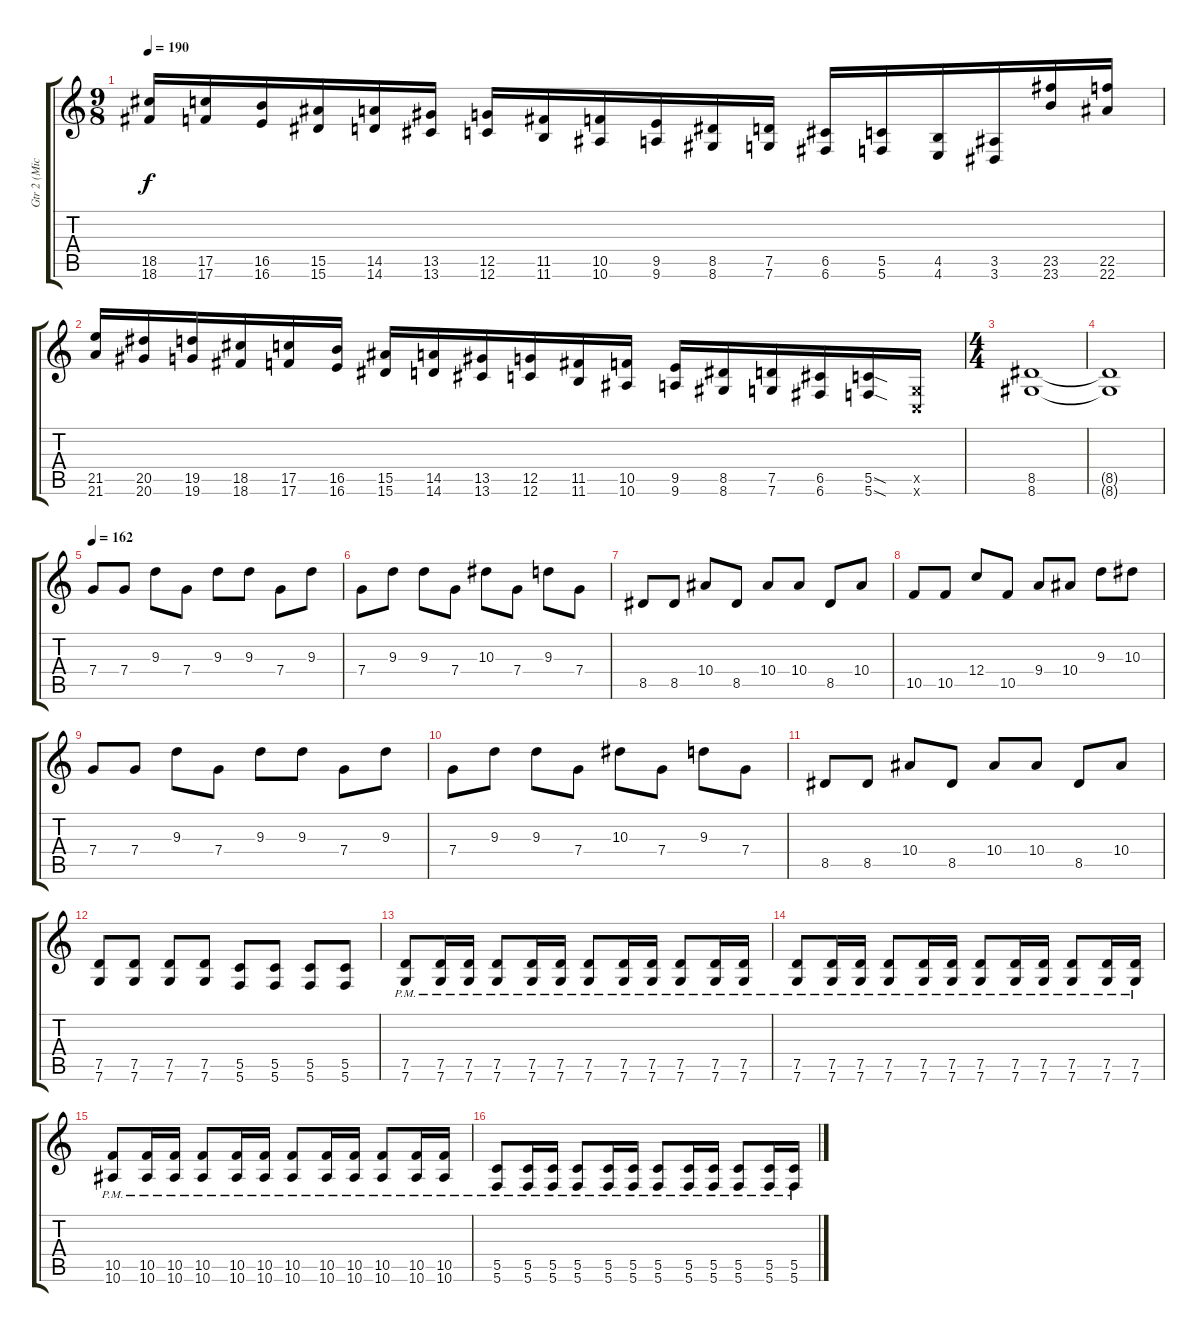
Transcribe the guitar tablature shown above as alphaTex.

\track ("Gtr 2 (Michael Padget)" "Gtr 2 (Mic") {instrument distortionguitar}
\staff {score tabs}
\tuning (D4 A3 F3 C3 G2 C2) {hide}
\ts (9 8)
\tempo 190
\clef g2
\ks c
(18.5 18.6).16{dy f instrument guitarfretnoise} (17.5 17.6).16 (16.5 16.6).16 (15.5 15.6).16 (14.5 14.6).16 (13.5 13.6).16 (12.5 12.6).16 (11.5 11.6).16 (10.5 10.6).16 (9.5 9.6).16 (8.5 8.6).16 (7.5 7.6).16 (6.5 6.6).16 (5.5 5.6).16 (4.5 4.6).16 (3.5 3.6).16 (23.5 23.6).16 (22.5 22.6).16 |
(21.5 21.6).16 (20.5 20.6).16 (19.5 19.6).16 (18.5 18.6).16 (17.5 17.6).16 (16.5 16.6).16 (15.5 15.6).16 (14.5 14.6).16 (13.5 13.6).16 (12.5 12.6).16 (11.5 11.6).16 (10.5 10.6).16 (9.5 9.6).16 (8.5 8.6).16 (7.5 7.6).16 (6.5 6.6).16 (5.5{sod} 5.6{sod}).16 (0.5{x} 0.6{x}).16 |
\ts (4 4)
(8.5 8.6).1{instrument distortionguitar} |
(8.5{t} 8.6{t}).1 |
\tempo 162
7.4.8{instrument acousticguitarsteel} 7.4.8 9.3.8 7.4.8 9.3.8 9.3.8 7.4.8 9.3.8 |
7.4.8 9.3.8 9.3.8 7.4.8 10.3.8 7.4.8 9.3.8 7.4.8 |
8.5.8 8.5.8 10.4.8 8.5.8 10.4.8 10.4.8 8.5.8 10.4.8 |
10.5.8 10.5.8 12.4.8 10.5.8 9.4.8 10.4.8 9.3.8 10.3.8 |
7.4.8 7.4.8 9.3.8 7.4.8 9.3.8 9.3.8 7.4.8 9.3.8 |
7.4.8 9.3.8 9.3.8 7.4.8 10.3.8 7.4.8 9.3.8 7.4.8 |
8.5.8 8.5.8 10.4.8 8.5.8 10.4.8 10.4.8 8.5.8 10.4.8 |
(7.5 7.6).8{instrument distortionguitar} (7.5 7.6).8 (7.5 7.6).8 (7.5 7.6).8 (5.5 5.6).8 (5.5 5.6).8 (5.5 5.6).8 (5.5 5.6).8 |
(7.5{pm} 7.6{pm}).8 (7.5{pm} 7.6{pm}).16 (7.5{pm} 7.6{pm}).16 (7.5{pm} 7.6{pm}).8 (7.5{pm} 7.6{pm}).16 (7.5{pm} 7.6{pm}).16 (7.5{pm} 7.6{pm}).8 (7.5{pm} 7.6{pm}).16 (7.5{pm} 7.6{pm}).16 (7.5{pm} 7.6{pm}).8 (7.5{pm} 7.6{pm}).16 (7.5{pm} 7.6{pm}).16 |
(7.5{pm} 7.6{pm}).8 (7.5{pm} 7.6{pm}).16 (7.5{pm} 7.6{pm}).16 (7.5{pm} 7.6{pm}).8 (7.5{pm} 7.6{pm}).16 (7.5{pm} 7.6{pm}).16 (7.5{pm} 7.6{pm}).8 (7.5{pm} 7.6{pm}).16 (7.5{pm} 7.6{pm}).16 (7.5{pm} 7.6{pm}).8 (7.5{pm} 7.6{pm}).16 (7.5{pm} 7.6{pm}).16 |
(10.5{pm} 10.6{pm}).8 (10.5{pm} 10.6{pm}).16 (10.5{pm} 10.6{pm}).16 (10.5{pm} 10.6{pm}).8 (10.5{pm} 10.6{pm}).16 (10.5{pm} 10.6{pm}).16 (10.5{pm} 10.6{pm}).8 (10.5{pm} 10.6{pm}).16 (10.5{pm} 10.6{pm}).16 (10.5{pm} 10.6{pm}).8 (10.5{pm} 10.6{pm}).16 (10.5{pm} 10.6{pm}).16 |
(5.5{pm} 5.6{pm}).8 (5.5{pm} 5.6{pm}).16 (5.5{pm} 5.6{pm}).16 (5.5{pm} 5.6{pm}).8 (5.5{pm} 5.6{pm}).16 (5.5{pm} 5.6{pm}).16 (5.5{pm} 5.6{pm}).8 (5.5{pm} 5.6{pm}).16 (5.5{pm} 5.6{pm}).16 (5.5{pm} 5.6{pm}).8 (5.5{pm} 5.6{pm}).16 (5.5{pm} 5.6{pm}).16
